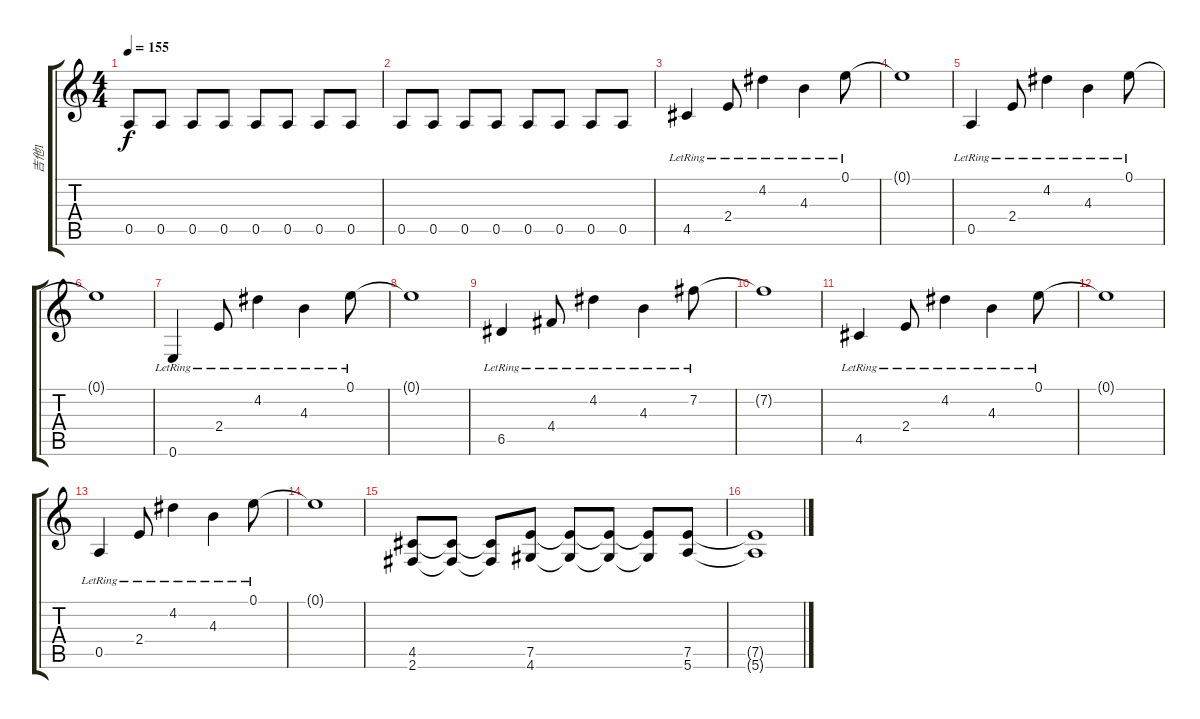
\track ("吉他1" "吉他1") {instrument overdrivenguitar}
\staff {score tabs}
\tuning (E4 B3 G3 D3 A2 E2) {hide}
\ts (4 4)
\tempo 155
\clef g2
\ks c
0.5.8{dy f} 0.5.8 0.5.8 0.5.8 0.5.8 0.5.8 0.5.8 0.5.8 |
0.5.8 0.5.8 0.5.8 0.5.8 0.5.8 0.5.8 0.5.8 0.5.8 |
4.5{lr}.4{instrument electricguitarclean} 2.4{lr}.8 4.2{lr}.4 4.3{lr}.4 0.1{lr}.8 |
0.1{t}.1 |
0.5{lr}.4 2.4{lr}.8 4.2{lr}.4 4.3{lr}.4 0.1{lr}.8 |
0.1{t}.1 |
0.6{lr}.4 2.4{lr}.8 4.2{lr}.4 4.3{lr}.4 0.1{lr}.8 |
0.1{t}.1 |
6.5{lr}.4 4.4{lr}.8 4.2{lr}.4 4.3{lr}.4 7.2{lr}.8 |
7.2{t}.1 |
4.5{lr}.4 2.4{lr}.8 4.2{lr}.4 4.3{lr}.4 0.1{lr}.8 |
0.1{t}.1 |
0.5{lr}.4 2.4{lr}.8 4.2{lr}.4 4.3{lr}.4 0.1{lr}.8 |
0.1{t}.1 |
(4.5 2.6).8{instrument overdrivenguitar} (4.5{t} 2.6{t}).8 (4.5{t} 2.6{t}).8 (7.5 4.6).8 (7.5{t} 4.6{t}).8 (7.5{t} 4.6{t}).8 (7.5{t} 4.6{t}).8 (7.5 5.6).8 |
(7.5{t} 5.6{t}).1
